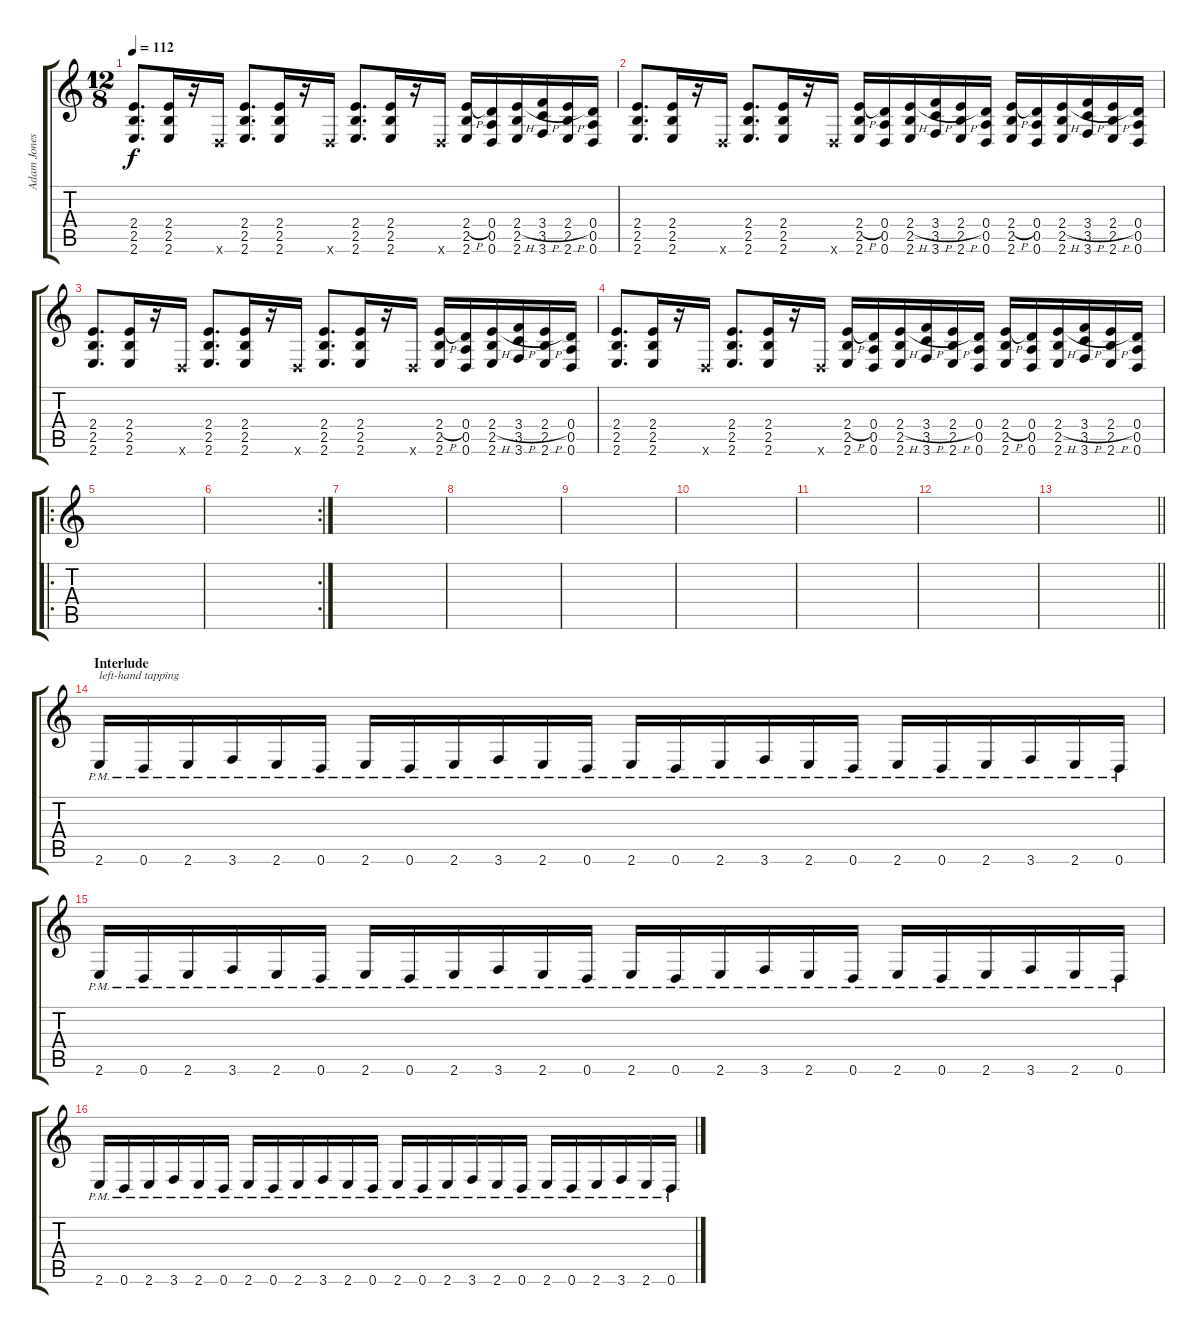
\track ("Adam Jones Disto" "Adam Jones") {instrument distortionguitar}
\staff {score tabs}
\tuning (E4 B3 G3 D3 A2 D2) {hide}
\ts (12 8)
\tempo 112
\clef g2
\ks c
(2.4 2.5 2.6).8{d dy f} (2.4 2.5 2.6).16 r.16 0.6{x}.16 (2.4 2.5 2.6).8{d} (2.4 2.5 2.6).16 r.16 0.6{x}.16 (2.4 2.5 2.6).8{d} (2.4 2.5 2.6).16 r.16 0.6{x}.16 (2.4{h} 2.5 2.6).16 (0.4 0.5 0.6).16 (2.4{h} 2.5 2.6).16 (3.4{h} 3.5 3.6).16 (2.4{h} 2.5 2.6).16 (0.4 0.5 0.6).16 |
(2.4 2.5 2.6).8{d} (2.4 2.5 2.6).16 r.16 0.6{x}.16 (2.4 2.5 2.6).8{d} (2.4 2.5 2.6).16 r.16 0.6{x}.16 (2.4{h} 2.5 2.6).16 (0.4 0.5 0.6).16 (2.4{h} 2.5 2.6).16 (3.4{h} 3.5 3.6).16 (2.4{h} 2.5 2.6).16 (0.4 0.5 0.6).16 (2.4{h} 2.5 2.6).16 (0.4 0.5 0.6).16 (2.4{h} 2.5 2.6).16 (3.4{h} 3.5 3.6).16 (2.4{h} 2.5 2.6).16 (0.4 0.5 0.6).16 |
(2.4 2.5 2.6).8{d} (2.4 2.5 2.6).16 r.16 0.6{x}.16 (2.4 2.5 2.6).8{d} (2.4 2.5 2.6).16 r.16 0.6{x}.16 (2.4 2.5 2.6).8{d} (2.4 2.5 2.6).16 r.16 0.6{x}.16 (2.4{h} 2.5 2.6).16 (0.4 0.5 0.6).16 (2.4{h} 2.5 2.6).16 (3.4{h} 3.5 3.6).16 (2.4{h} 2.5 2.6).16 (0.4 0.5 0.6).16 |
(2.4 2.5 2.6).8{d} (2.4 2.5 2.6).16 r.16 0.6{x}.16 (2.4 2.5 2.6).8{d} (2.4 2.5 2.6).16 r.16 0.6{x}.16 (2.4{h} 2.5 2.6).16 (0.4 0.5 0.6).16 (2.4{h} 2.5 2.6).16 (3.4{h} 3.5 3.6).16 (2.4{h} 2.5 2.6).16 (0.4 0.5 0.6).16 (2.4{h} 2.5 2.6).16 (0.4 0.5 0.6).16 (2.4{h} 2.5 2.6).16 (3.4{h} 3.5 3.6).16 (2.4{h} 2.5 2.6).16 (0.4 0.5 0.6).16 |
\ro
|
\rc 2
|
|
|
|
|
|
|
\barLineRight lightlight
|
\section ("" "Interlude")
2.6{pm}.16{txt "left-hand tapping" instrument distortionguitar} 0.6{pm}.16 2.6{pm}.16 3.6{pm}.16 2.6{pm}.16 0.6{pm}.16 2.6{pm}.16 0.6{pm}.16 2.6{pm}.16 3.6{pm}.16 2.6{pm}.16 0.6{pm}.16 2.6{pm}.16 0.6{pm}.16 2.6{pm}.16 3.6{pm}.16 2.6{pm}.16 0.6{pm}.16 2.6{pm}.16 0.6{pm}.16 2.6{pm}.16 3.6{pm}.16 2.6{pm}.16 0.6{pm}.16 |
2.6{pm}.16 0.6{pm}.16 2.6{pm}.16 3.6{pm}.16 2.6{pm}.16 0.6{pm}.16 2.6{pm}.16 0.6{pm}.16 2.6{pm}.16 3.6{pm}.16 2.6{pm}.16 0.6{pm}.16 2.6{pm}.16 0.6{pm}.16 2.6{pm}.16 3.6{pm}.16 2.6{pm}.16 0.6{pm}.16 2.6{pm}.16 0.6{pm}.16 2.6{pm}.16 3.6{pm}.16 2.6{pm}.16 0.6{pm}.16 |
2.6{pm}.16 0.6{pm}.16 2.6{pm}.16 3.6{pm}.16 2.6{pm}.16 0.6{pm}.16 2.6{pm}.16 0.6{pm}.16 2.6{pm}.16 3.6{pm}.16 2.6{pm}.16 0.6{pm}.16 2.6{pm}.16 0.6{pm}.16 2.6{pm}.16 3.6{pm}.16 2.6{pm}.16 0.6{pm}.16 2.6{pm}.16 0.6{pm}.16 2.6{pm}.16 3.6{pm}.16 2.6{pm}.16 0.6{pm}.16
